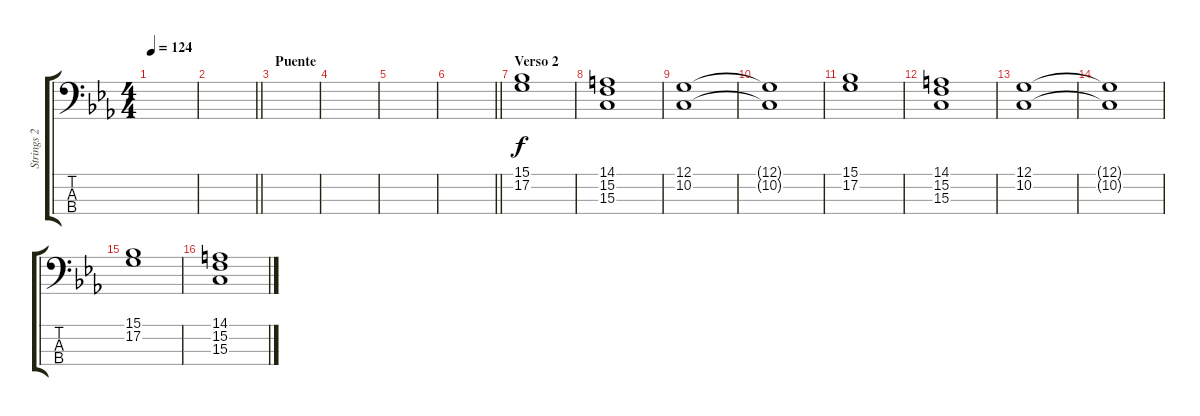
\track ("Strings 2" "Strings 2") {instrument recorder}
\staff {score tabs}
\tuning (G2 D2 A1 E1) {hide}
\ts (4 4)
\tempo 124
\clef f4
\ks eb
|
\barLineRight lightlight
|
\section ("" "Puente")
|
|
|
\barLineRight lightlight
|
\section ("" "Verso 2")
(15.1 17.2).1 |
(14.1 15.2 15.3).1 |
(12.1 10.2).1 |
(12.1{t} 10.2{t}).1 |
(15.1 17.2).1 |
(14.1 15.2 15.3).1 |
(12.1 10.2).1 |
(12.1{t} 10.2{t}).1 |
(15.1 17.2).1 |
(14.1 15.2 15.3).1
